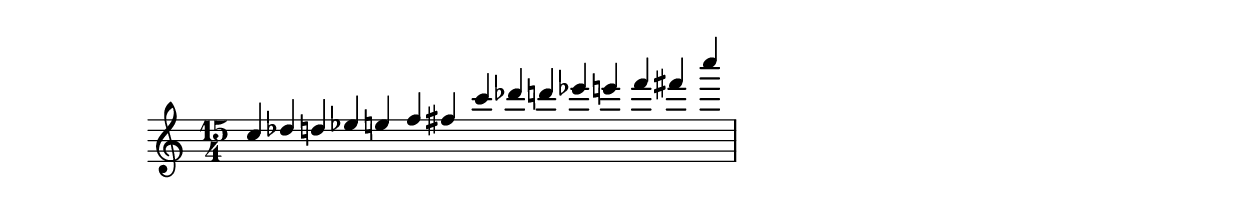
\version "2.18.2" \score { \new Staff << \new Voice { \set midiInstrument = #"piano" \voiceOne
 \key c \major \time 15/4
\override Voice.TextScript.font-size = #-4
 { c'' des'' d'' ees'' e'' f'' fis'' c''' des''' d''' ees''' e''' f''' fis''' c''''  } 
 } >> \layout { } \midi { \context { \Staff \remove "Staff_performer" }
\context { \Voice \consists "Staff_performer" } \tempo 2 = 60 } }
\paper{oddHeaderMarkup = ##f oddFooterMarkup = ##f}
